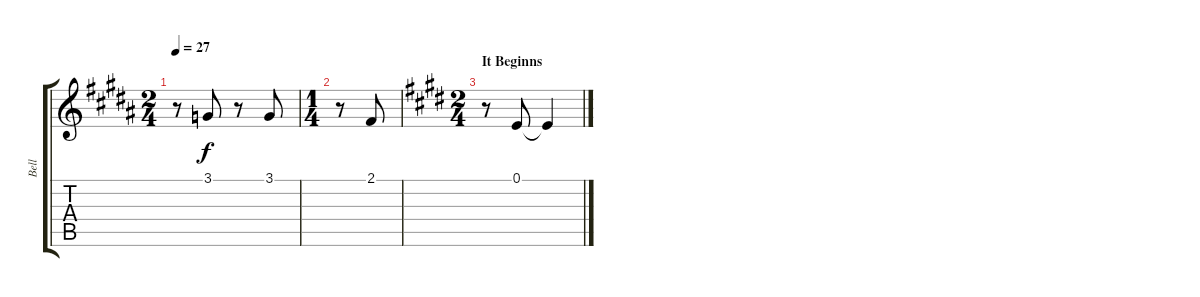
\track ("Bell" "Bell") {instrument tubularbells}
\staff {score tabs}
\tuning (E4 B3 G3 D3 A2 E2) {hide}
\ts (2 4)
\tempo 27
\clef g2
\ks g#minor
r.8{dy f} 3.1.8 r.8 3.1.8 |
\ts (1 4)
r.8 2.1.8 |
\ts (2 4)
\section ("" "It Beginns")
\ks c#minor
r.8 0.1.8 0.1{t}.4
